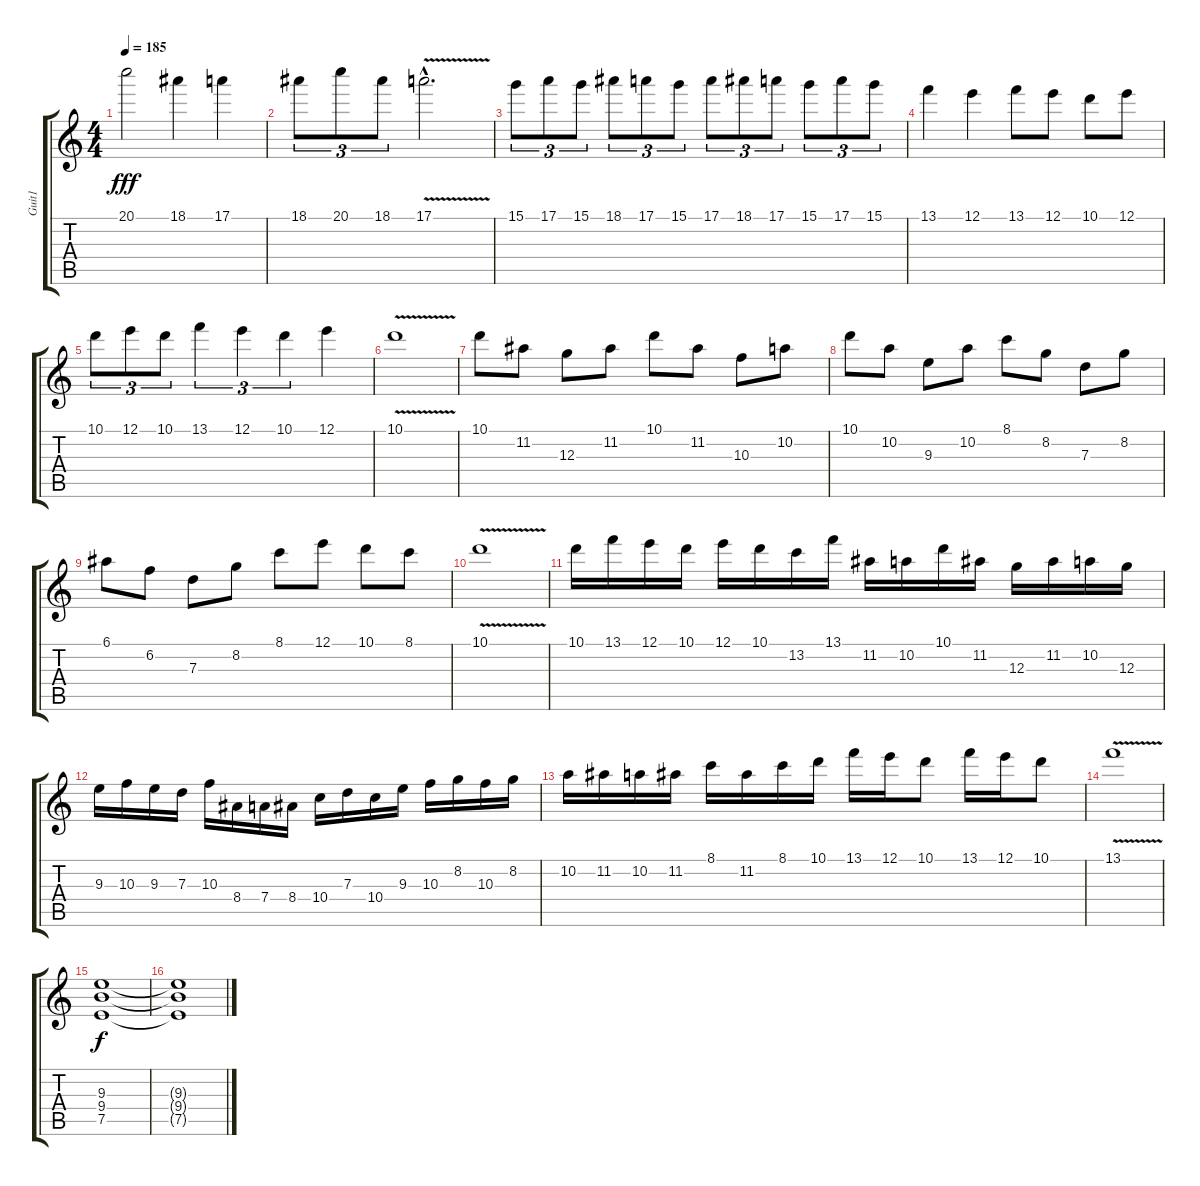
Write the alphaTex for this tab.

\track ("Guit1" "Guit1") {instrument overdrivenguitar}
\staff {score tabs}
\tuning (E4 B3 G3 D3 A2 E2) {hide}
\ts (4 4)
\tempo 185
\clef g2
\ks c
20.1.2{dy fff} 18.1.4 17.1.4 |
18.1.8{tu (3 2)} 20.1.8{tu (3 2)} 18.1.8{tu (3 2)} 17.1{v hac}.2{d} |
15.1.8{tu (3 2)} 17.1.8{tu (3 2)} 15.1.8{tu (3 2)} 18.1.8{tu (3 2)} 17.1.8{tu (3 2)} 15.1.8{tu (3 2)} 17.1.8{tu (3 2)} 18.1.8{tu (3 2)} 17.1.8{tu (3 2)} 15.1.8{tu (3 2)} 17.1.8{tu (3 2)} 15.1.8{tu (3 2)} |
13.1.4 12.1.4 13.1.8 12.1.8 10.1.8 12.1.8 |
10.1.8{tu (3 2)} 12.1.8{tu (3 2)} 10.1.8{tu (3 2)} 13.1.4{tu (3 2)} 12.1.4{tu (3 2)} 10.1.4{tu (3 2)} 12.1.4 |
10.1{v}.1 |
10.1.8 11.2.8 12.3.8 11.2.8 10.1.8 11.2.8 10.3.8 10.2.8 |
10.1.8 10.2.8 9.3.8 10.2.8 8.1.8 8.2.8 7.3.8 8.2.8 |
6.1.8 6.2.8 7.3.8 8.2.8 8.1.8 12.1.8 10.1.8 8.1.8 |
10.1{v}.1 |
10.1.16 13.1.16 12.1.16 10.1.16 12.1.16 10.1.16 13.2.16 13.1.16 11.2.16 10.2.16 10.1.16 11.2.16 12.3.16 11.2.16 10.2.16 12.3.16 |
9.3.16 10.3.16 9.3.16 7.3.16 10.3.16 8.4.16 7.4.16 8.4.16 10.4.16 7.3.16 10.4.16 9.3.16 10.3.16 8.2.16 10.3.16 8.2.16 |
10.2.16 11.2.16 10.2.16 11.2.16 8.1.16 11.2.16 8.1.16 10.1.16 13.1.16 12.1.16 10.1.8 13.1.16 12.1.16 10.1.8 |
13.1{v}.1 |
(9.3 9.4 7.5).1{dy f} |
(9.3{t} 9.4{t} 7.5{t}).1
